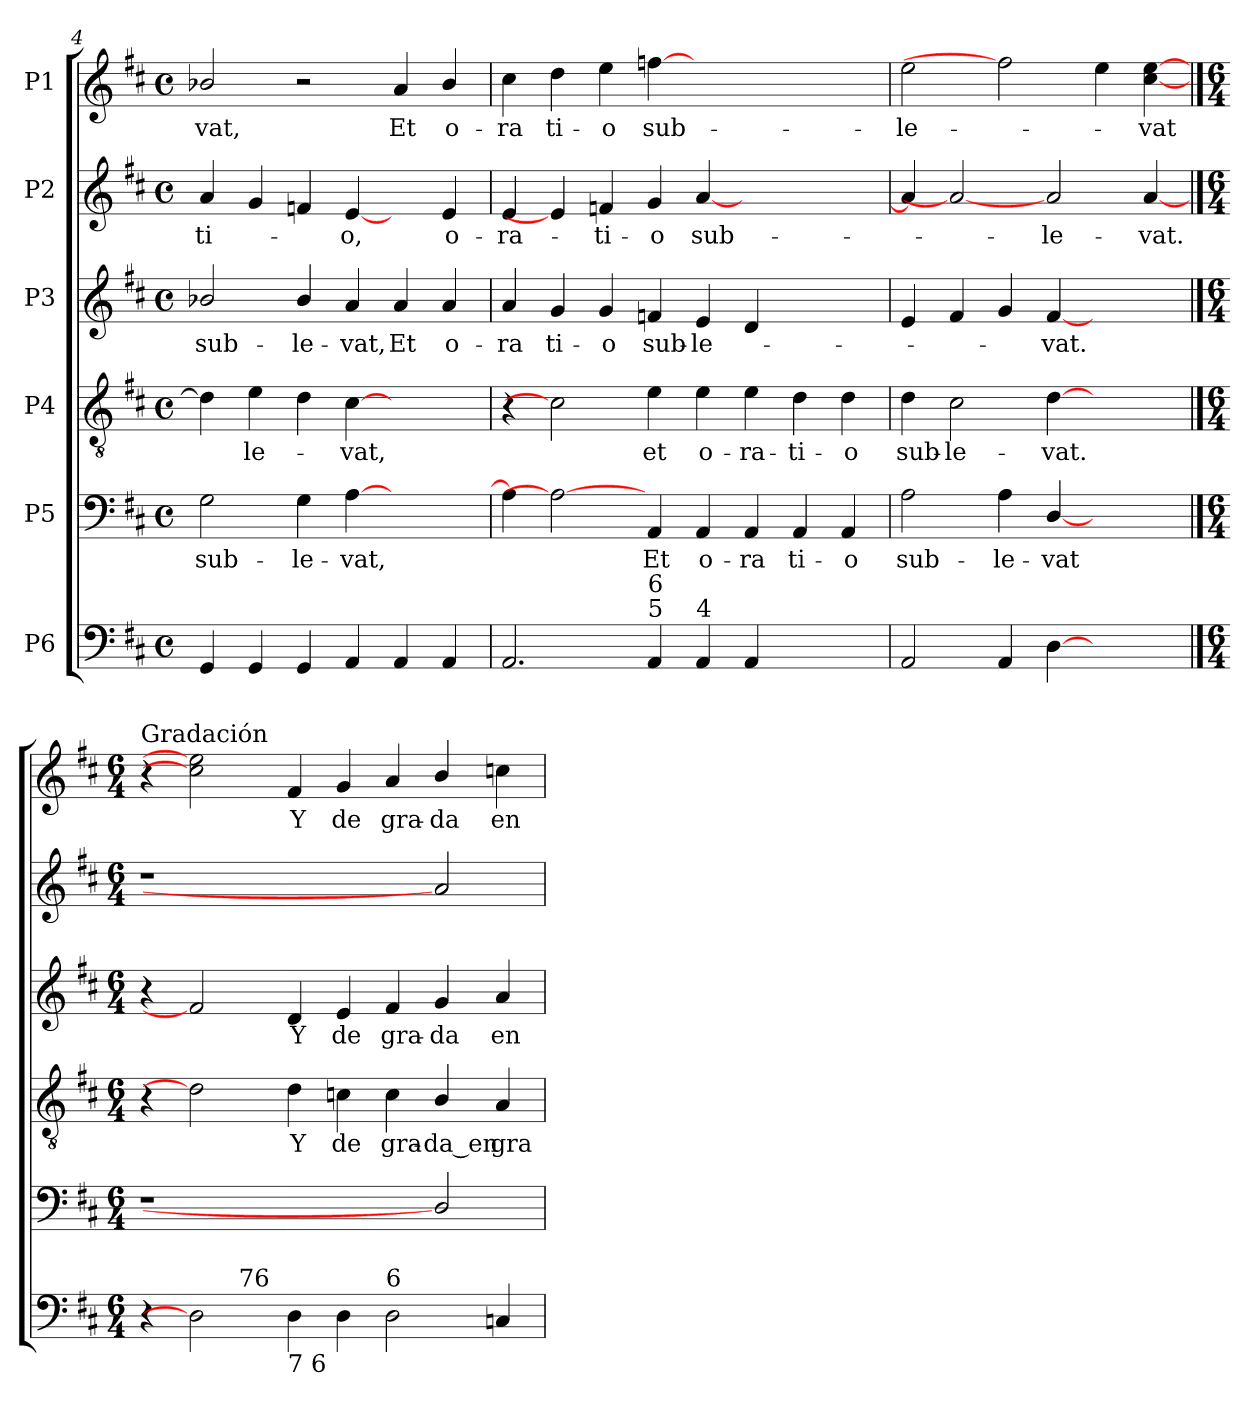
**kern	**kern	**text	**kern	**text	**kern	**text	**kern	**text	**kern	**text
*part6	*part5	*part5	*part4	*part4	*part3	*part3	*part2	*part2	*part1	*part1
*staff6	*staff5	*staff5	*staff4	*staff4	*staff3	*staff3	*staff2	*staff2	*staff1	*staff1
*I"P6	*I"P5	*	*I"P4	*	*I"P3	*	*I"P2	*	*I"P1	*
!!LO:LB:g=z
*clefF4	*clefF4	*	*clefGv2	*	*clefG2	*	*clefG2	*	*clefG2	*
*	*	*	*ITrd7c12	*	*	*	*	*	*	*
*k[f#c#]	*k[f#c#]	*	*k[f#c#]	*	*k[f#c#]	*	*k[f#c#]	*	*k[f#c#]	*
*D:	*D:	*	*D:	*	*D:	*	*D:	*	*D:	*
*M4/4	*M4/4	*	*M4/4	*	*M4/4	*	*M4/4	*	*M4/4	*
*met(c)	*met(c)	*	*met(c)	*	*met(c)	*	*met(c)	*	*met(c)	*
=4	=4	=4	=4	=4	=4	=4	=4	=4	=4	=4
!	!	!LO:LY:b:color=#000000	!	!	!	!	!	!	!	!
!	!	!	!	!	!	!LO:LY:b:color=#000000	!	!	!	!
!	!	!	!	!	!	!	!	!LO:LY:b:color=#000000	!	!
!	!	!	!	!	!	!	!	!	!	!LO:LY:b:color=#000000
4GGi/	2Gi\	sub-	4Di\]	.	2b-Xi/	sub-	4ai/	-ti-	2b-Xi/	-vat,
!	!	!	!	!LO:LY:b:color=#000000	!	!	!	!	!	!
4GGi/	.	.	4Ei\	-le-	.	.	4gi/	.	.	.
!	!	!LO:LY:b:color=#000000	!	!	!	!	!	!	!	!
!	!	!	!	!	!	!LO:LY:b:color=#000000	!	!	!	!
4GGi/	4Gi\	-le-	4Di\	.	4b-i/	-le-	4fni/	.	2r	.
!	!	!LO:LY:b:color=#000000	!	!	!	!	!	!	!	!
!	!	!	!	!LO:LY:b:color=#000000	!	!	!	!	!	!
!	!	!	!	!	!	!LO:LY:b:color=#000000	!	!	!	!
!	!	!	!	!	!	!	!	!LO:LY:b:color=#000000	!	!
4AAi/	[4Ai\	-vat,	[4C#i\	-vat,	4ai/	-vat,	[4ei/	-o,	.	.
!	!	!	!	!	!	!LO:LY:b:color=#000000	!	!	!	!
!	!	!	!	!	!	!	!	!	!	!LO:LY:b:color=#000000
4AAi/	2ryy	.	2ryy	.	4ai/	Et	4ryy	.	4ai/	Et
!	!	!	!	!	!	!LO:LY:b:color=#000000	!	!	!	!
!	!	!	!	!	!	!	!	!LO:LY:b:color=#000000	!	!
!	!	!	!	!	!	!	!	!	!	!LO:LY:b:color=#000000
4AAi/	.	.	.	.	4ai/	o-	4ei/	o-	4b-i/	o-
=5	=5	=5	=5	=5	=5	=5	=5	=5	=5	=5
!	!	!	!	!	!	!LO:LY:b:color=#000000	!	!	!	!
!	!	!	!	!	!	!	!	!LO:LY:b:color=#000000	!	!
!	!	!	!	!	!	!	!	!	!	!LO:LY:b:color=#000000
2.AAi/	4Ai\]	.	4r	.	4ai/	-ra	4ei/	-ra-	4cc#i\	-ra
!	!	!	!	!	!	!LO:LY:b:color=#000000	!	!	!	!
!	!	!	!	!	!	!	!	!	!	!LO:LY:b:color=#000000
.	2Ai\_	.	2C#i\]	.	4gi/	ti-	4ei/]	.	4ddi\	ti-
!	!	!	!	!	!	!LO:LY:b:color=#000000	!	!	!	!
!	!	!	!	!	!	!	!	!LO:LY:b:color=#000000	!	!
!	!	!	!	!	!	!	!	!	!	!LO:LY:b:color=#000000
.	.	.	.	.	4gi/	-o	4fni/	-ti-	4eei\	-o
!	!	!LO:LY:b:color=#000000	!	!	!	!	!	!	!	!
!	!	!	!	!LO:LY:b:color=#000000	!	!	!	!	!	!
!	!	!	!	!	!	!LO:LY:b:color=#000000	!	!	!	!
!	!	!	!	!	!	!	!	!LO:LY:b:color=#000000	!	!
!LO:TX:a:t=5	!	!	!	!	!	!	!	!	!	!
!LO:TX:t=6	!	!	!	!	!	!	!	!	!	!
!	!	!	!	!	!	!	!	!	!	!LO:LY:b:color=#000000
4AAi/	4AAi/	Et	4Ei\	et	4fni/	sub-	4gi/	-o	[4ffni\	sub-
!	!	!LO:LY:b:color=#000000	!	!	!	!	!	!	!	!
!	!	!	!	!LO:LY:b:color=#000000	!	!	!	!	!	!
!	!	!	!	!	!	!LO:LY:b:color=#000000	!	!	!	!
!LO:TX:a:t=4	!	!	!	!	!	!	!	!	!	!
!	!	!	!	!	!	!	!	!LO:LY:b:color=#000000	!	!
4AAi/	4AAi/	o-	4Ei\	o-	4ei/	-le-	[4ai/	sub-	1ryy	.
!	!	!LO:LY:b:color=#000000	!	!	!	!	!	!	!	!
!	!	!	!	!LO:LY:b:color=#000000	!	!	!	!	!	!
4AAi/	4AAi/	-ra	4Ei\	-ra-	4di/	.	2.ryy	.	.	.
!	!	!LO:LY:b:color=#000000	!	!	!	!	!	!	!	!
!	!	!	!	!LO:LY:b:color=#000000	!	!	!	!	!	!
2ryy	4AAi/	ti-	4Di\	-ti-	2ryy	.	.	.	.	.
!	!	!LO:LY:b:color=#000000	!	!	!	!	!	!	!	!
!	!	!	!	!LO:LY:b:color=#000000	!	!	!	!	!	!
.	4AAi/	-o	4Di\	-o	.	.	.	.	.	.
=6	=6	=6	=6	=6	=6	=6	=6	=6	=6	=6
!	!	!LO:LY:b:color=#000000	!	!	!	!	!	!	!	!
!	!	!	!	!LO:LY:b:color=#000000	!	!	!	!	!	!
!	!	!	!	!	!	!	!	!	!	!LO:LY:b:color=#000000
2AAi/	2Ai\	sub-	4Di\	sub-	4ei/	.	4ai/]	.	2eei\	-le-
!	!	!	!	!LO:LY:b:color=#000000	!	!	!	!	!	!
.	.	.	2C#i\	-le-	4f#i/	.	2ai/_	.	.	.
!	!	!LO:LY:b:color=#000000	!	!	!	!	!	!	!	!
4AAi/	4Ai\	-le-	.	.	4gi/	.	.	.	2ffi\]	.
!	!	!LO:LY:b:color=#000000	!	!	!	!	!	!	!	!
!	!	!	!	!LO:LY:b:color=#000000	!	!	!	!	!	!
!	!	!	!	!	!	!LO:LY:b:color=#000000	!	!	!	!
!	!	!	!	!	!	!	!	!LO:LY:b:color=#000000	!	!
[4Di\	[4Di/	-vat	[4Di\	-vat.	[4f#i/	-vat.	2ai/	-le-	.	.
2ryy	2ryy	.	2ryy	.	2ryy	.	.	.	4eei\	.
!	!	!	!	!	!	!	!	!LO:LY:b:color=#000000	!	!
!	!	!	!	!	!	!	!	!	!	!LO:LY:b:color=#000000
.	.	.	.	.	.	.	[4ai/	-vat.	[4cc#i\ [4eei	-vat
!!LO:PB:g=z
==7	==7	==7	==7	==7	==7	==7	==7	==7	==7	==7
*M6/4	*M6/4	*	*M6/4	*	*M6/4	*	*M6/4	*	*M6/4	*
!	!	!	!	!	!	!	!	!	!LO:TX:a:t=Gradación	!
!	!LO:N:vis=1	!	!	!	!	!	!LO:N:vis=1	!	!	!
*^	*	*	*	*	*	*	*	*	*	*
4r	2ryy	1.r	.	4r	.	4r	.	1.r	.	4r	.
2Di\]	.	.	.	2Di\]	.	2f#i/]	.	.	.	2cc#i\] 2eei]	.
!	!LO:TX:a:t=76	!	!	!	!	!	!	!	!	!	!
.	1.ryy	.	.	.	.	.	.	.	.	.	.
!	!	!	!	!	!LO:LY:b:color=#000000	!	!	!	!	!	!
!	!	!	!	!	!	!	!LO:LY:b:color=#000000	!	!	!	!
!LO:TX:b:t=7    6	!	!	!	!	!	!	!	!	!	!	!
!	!	!	!	!	!	!	!	!	!	!	!LO:LY:b:color=#000000
4Di\	.	.	.	4Di\	Y	4di/	Y	.	.	4f#i/	Y
!	!	!	!	!	!LO:LY:b:color=#000000	!	!	!	!	!	!
!	!	!	!	!	!	!	!LO:LY:b:color=#000000	!	!	!	!
!	!	!	!	!	!	!	!	!	!	!	!LO:LY:b:color=#000000
4Di\	.	.	.	4Cni\	de	4ei/	de	.	.	4gi/	de
!	!	!	!	!	!LO:LY:b:color=#000000	!	!	!	!	!	!
!	!	!	!	!	!	!	!LO:LY:b:color=#000000	!	!	!	!
!LO:TX:a:t=6	!	!	!	!	!	!	!	!	!	!	!
!	!	!	!	!	!	!	!	!	!	!	!LO:LY:b:color=#000000
2Di\	.	.	.	4Ci\	gra-	4f#i/	gra-	.	.	4ai/	gra-
!	!	!	!	!	!LO:LY:b:color=#000000	!	!	!	!	!	!
!	!	!	!	!	!	!	!LO:LY:b:color=#000000	!	!	!	!
!	!	!	!	!	!	!	!	!	!	!	!LO:LY:b:color=#000000
.	.	2Di/]	.	4BBi/	-da_en	4gi/	-da	2ai/]	.	4bi/	-da
!	!	!	!	!	!LO:LY:b:color=#000000	!	!	!	!	!	!
!	!	!	!	!	!	!	!LO:LY:b:color=#000000	!	!	!	!
!	!	!	!	!	!	!	!	!	!	!	!LO:LY:b:color=#000000
4Cni/	.	.	.	4AAi/	gra-	4ai/	en	.	.	4ccni\	en
*v	*v	*	*	*	*	*	*	*	*	*	*
=	=	=	=	=	=	=	=	=	=	=
*-	*-	*-	*-	*-	*-	*-	*-	*-	*-	*-
